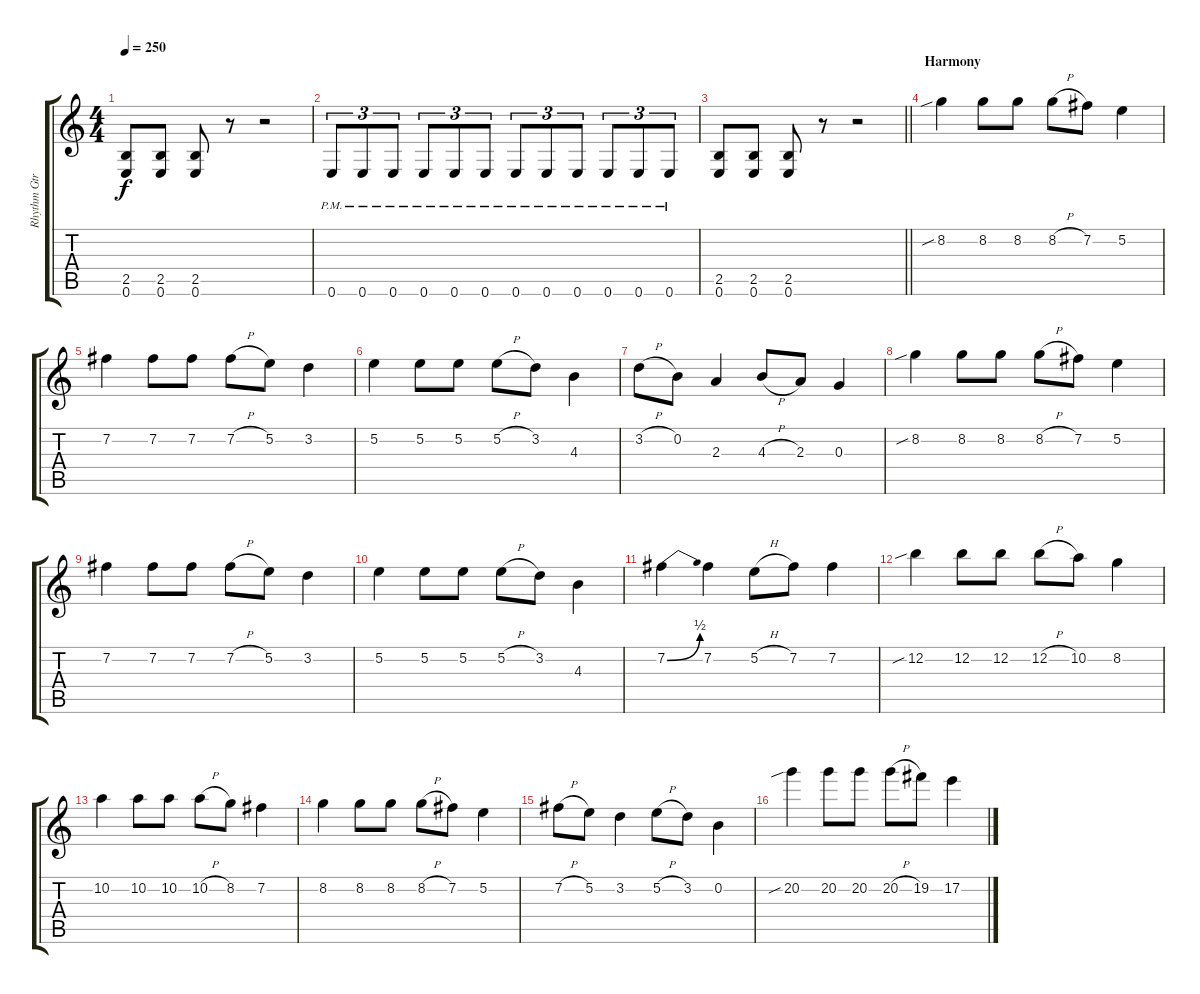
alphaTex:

\track ("Rhythm Gtr." "Rhythm Gtr") {instrument distortionguitar}
\staff {score tabs}
\tuning (E4 B3 G3 D3 A2 E2) {hide}
\ts (4 4)
\tempo 250
\clef g2
\ks c
(2.5 0.6).8{dy f} (2.5 0.6).8 (2.5 0.6).8 r.8 r.2 |
0.6{pm}.8{tu (3 2)} 0.6{pm}.8{tu (3 2)} 0.6{pm}.8{tu (3 2)} 0.6{pm}.8{tu (3 2)} 0.6{pm}.8{tu (3 2)} 0.6{pm}.8{tu (3 2)} 0.6{pm}.8{tu (3 2)} 0.6{pm}.8{tu (3 2)} 0.6{pm}.8{tu (3 2)} 0.6{pm}.8{tu (3 2)} 0.6{pm}.8{tu (3 2)} 0.6{pm}.8{tu (3 2)} |
\barLineRight lightlight
(2.5 0.6).8 (2.5 0.6).8 (2.5 0.6).8 r.8 r.2 |
\section ("" "Harmony")
8.2{sib}.4 8.2.8 8.2.8 8.2{h}.8 7.2.8 5.2.4 |
7.2.4 7.2.8 7.2.8 7.2{h}.8 5.2.8 3.2.4 |
5.2.4 5.2.8 5.2.8 5.2{h}.8 3.2.8 4.3.4 |
3.2{h}.8 0.2.8 2.3.4 4.3{h}.8 2.3.8 0.3.4 |
8.2{sib}.4 8.2.8 8.2.8 8.2{h}.8 7.2.8 5.2.4 |
7.2.4 7.2.8 7.2.8 7.2{h}.8 5.2.8 3.2.4 |
5.2.4 5.2.8 5.2.8 5.2{h}.8 3.2.8 4.3.4 |
7.2{be (bend 0 0 60 2)}.4 7.2.4 5.2{h}.8 7.2.8 7.2.4 |
12.2{sib}.4 12.2.8 12.2.8 12.2{h}.8 10.2.8 8.2.4 |
10.2.4 10.2.8 10.2.8 10.2{h}.8 8.2.8 7.2.4 |
8.2.4 8.2.8 8.2.8 8.2{h}.8 7.2.8 5.2.4 |
7.2{h}.8 5.2.8 3.2.4 5.2{h}.8 3.2.8 0.2.4 |
20.2{sib}.4 20.2.8 20.2.8 20.2{h}.8 19.2.8 17.2.4
